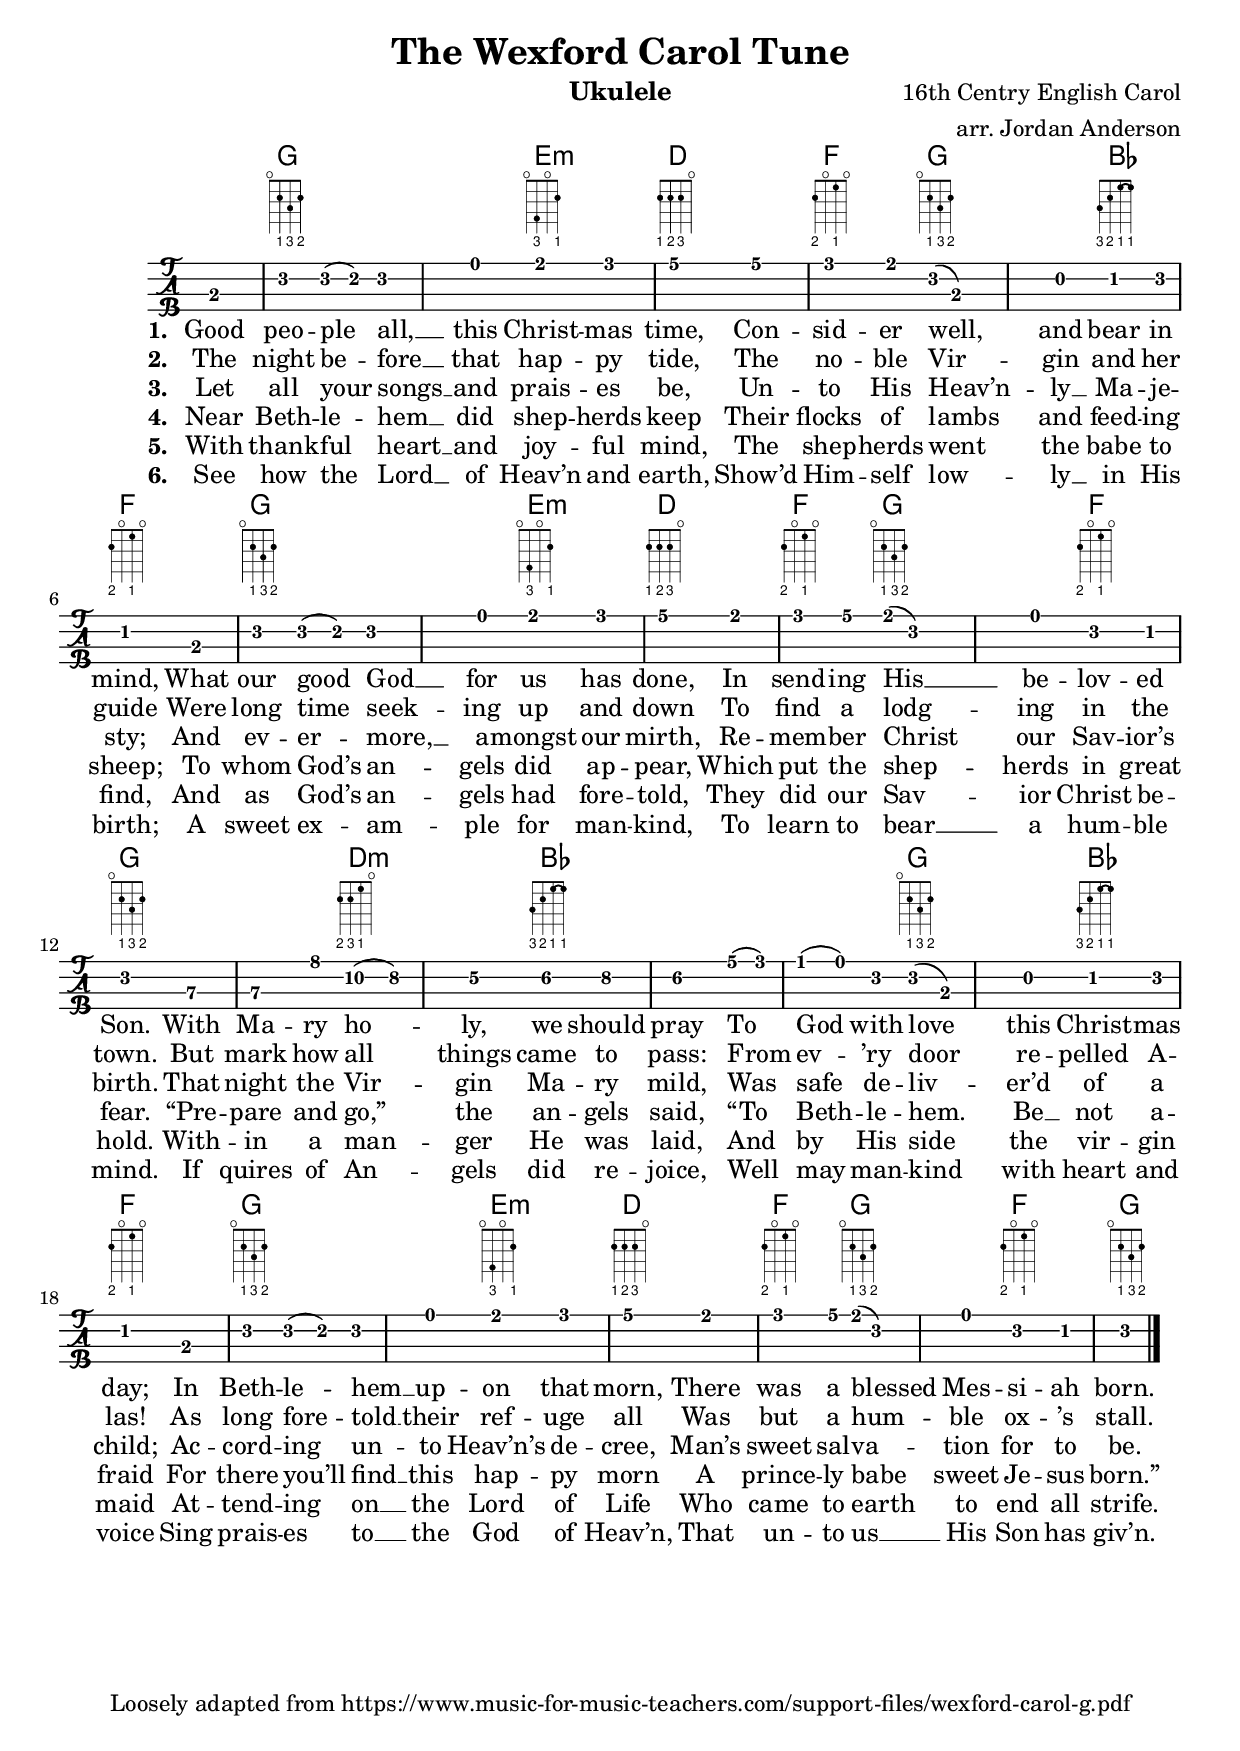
\version "2.20.0"
\include "The_Wexford_Carol-include.ily"
\header {
      instrument = "Ukulele"
}

\score {
  \layout { }
  \midi {\tempo 4 = 120}
  <<
    \new ChordNames \StaffChords
    \new FretBoards {
      \set Staff.stringTunings = #ukulele-tuning
      \StaffChords
    }
    \new StaffGroup <<

      \new TabStaff <<
        \time 4/4
        \key g \major
        \set Staff.midiInstrument = "acoustic guitar (nylon)"
        \set TabStaff.stringTunings = #low-g-ukulele-tuning
        \new TabVoice = "melodyVoice" { \voiceOne \sopMusic }
        \new Lyrics \lyricsto "melodyVoice" \verseOne
        \new Lyrics \lyricsto "melodyVoice" \verseTwo
        \new Lyrics \lyricsto "melodyVoice" \verseThree
        \new Lyrics \lyricsto "melodyVoice" \verseFour
        \new Lyrics \lyricsto "melodyVoice" \verseFive
        \new Lyrics \lyricsto "melodyVoice" \verseSix
      >>
    >>
  >>
}
